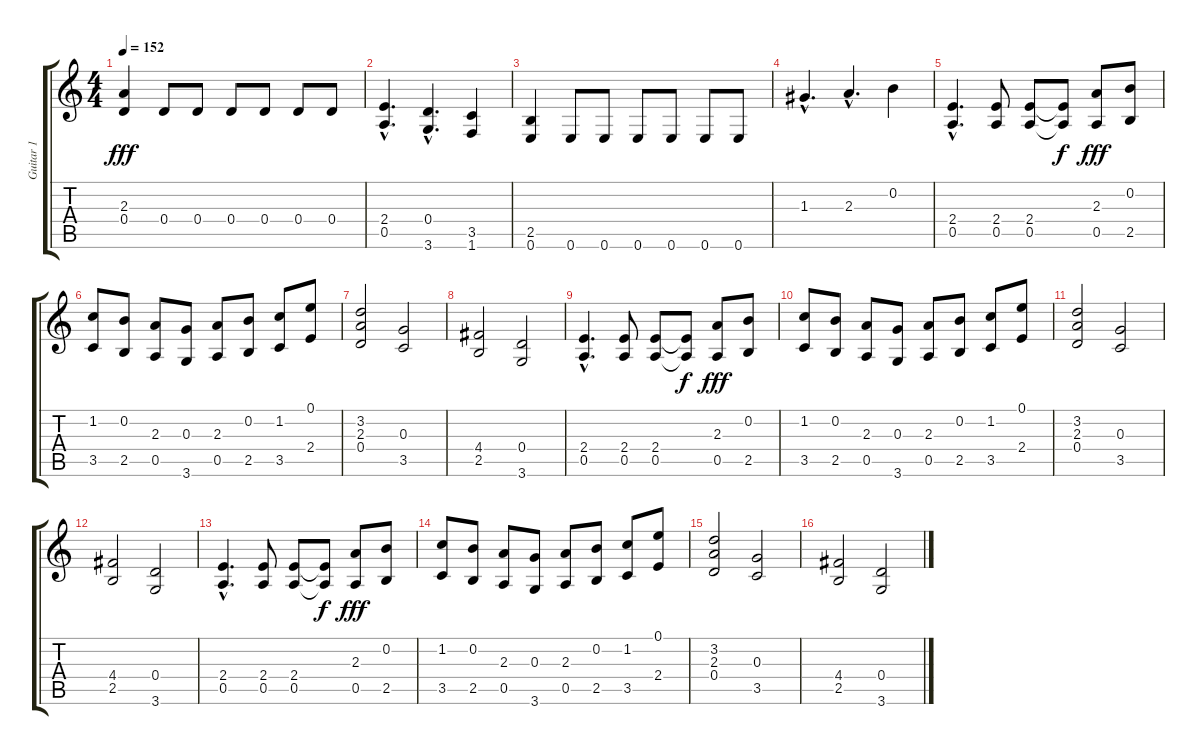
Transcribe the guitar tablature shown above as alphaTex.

\track ("Guitar 1" "Guitar 1") {instrument distortionguitar}
\staff {score tabs}
\tuning (E4 B3 G3 D3 A2 E2) {hide}
\ts (4 4)
\tempo 152
\clef g2
\ks c
(2.3 0.4).4{dy fff} 0.4.8 0.4.8 0.4.8 0.4.8 0.4.8 0.4.8 |
(2.4{hac} 0.5{hac}).4{d} (0.4{hac} 3.6{hac}).4{d} (3.5 1.6).4 |
(2.5 0.6).4 0.6.8 0.6.8 0.6.8 0.6.8 0.6.8 0.6.8 |
1.3{hac}.4{d} 2.3{hac}.4{d} 0.2.4 |
(2.4{hac} 0.5{hac}).4{d} (2.4 0.5).8 (2.4 0.5).8 (2.4{t} 0.5{t}).8{dy f} (2.3 0.5).8{dy fff} (0.2 2.5).8 |
(1.2 3.5).8 (0.2 2.5).8 (2.3 0.5).8 (0.3 3.6).8 (2.3 0.5).8 (0.2 2.5).8 (1.2 3.5).8 (0.1 2.4).8 |
(3.2 2.3 0.4).2 (0.3 3.5).2 |
(4.4 2.5).2 (0.4 3.6).2 |
(2.4{hac} 0.5{hac}).4{d} (2.4 0.5).8 (2.4 0.5).8 (2.4{t} 0.5{t}).8{dy f} (2.3 0.5).8{dy fff} (0.2 2.5).8 |
(1.2 3.5).8 (0.2 2.5).8 (2.3 0.5).8 (0.3 3.6).8 (2.3 0.5).8 (0.2 2.5).8 (1.2 3.5).8 (0.1 2.4).8 |
(3.2 2.3 0.4).2 (0.3 3.5).2 |
(4.4 2.5).2 (0.4 3.6).2 |
(2.4{hac} 0.5{hac}).4{d} (2.4 0.5).8 (2.4 0.5).8 (2.4{t} 0.5{t}).8{dy f} (2.3 0.5).8{dy fff} (0.2 2.5).8 |
(1.2 3.5).8 (0.2 2.5).8 (2.3 0.5).8 (0.3 3.6).8 (2.3 0.5).8 (0.2 2.5).8 (1.2 3.5).8 (0.1 2.4).8 |
(3.2 2.3 0.4).2 (0.3 3.5).2 |
(4.4 2.5).2 (0.4 3.6).2
